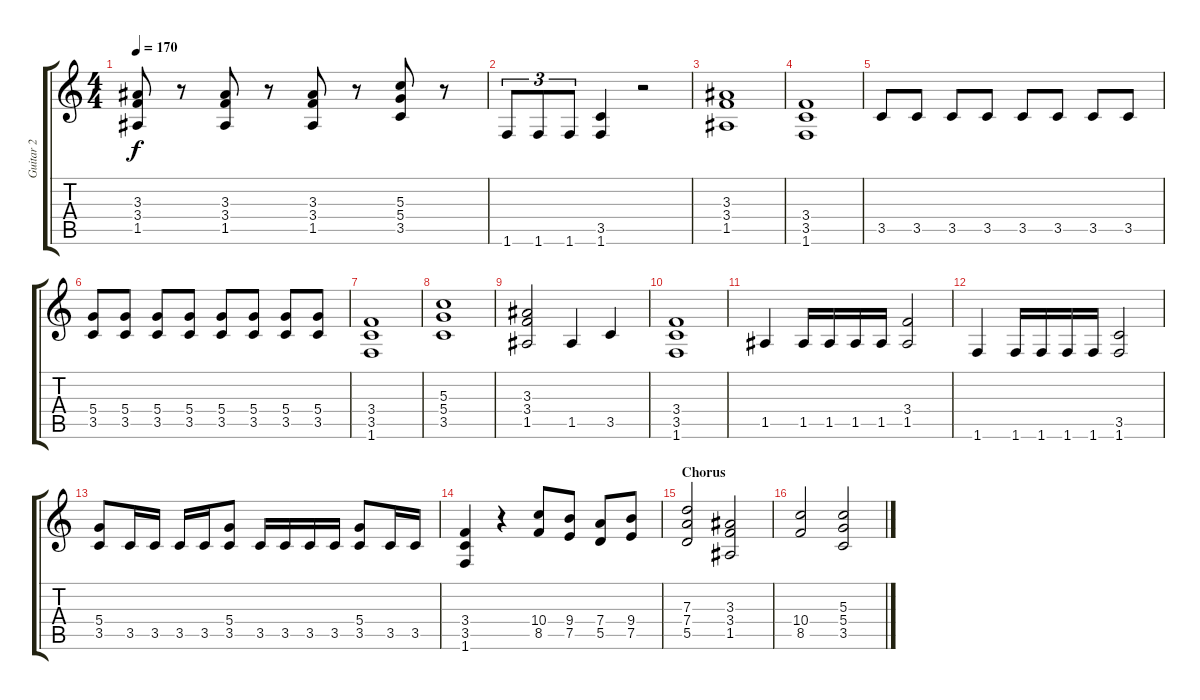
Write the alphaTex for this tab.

\track ("Guitar 2" "Guitar 2") {instrument distortionguitar}
\staff {score tabs}
\tuning (E4 B3 G3 D3 A2 E2) {hide}
\ts (4 4)
\tempo 170
\clef g2
\ks c
(3.3 3.4 1.5).8{dy f} r.8 (3.3 3.4 1.5).8 r.8 (3.3 3.4 1.5).8 r.8 (5.3 5.4 3.5).8 r.8 |
1.6.8{tu (3 2)} 1.6.8{tu (3 2)} 1.6.8{tu (3 2)} (3.5 1.6).4 r.2 |
(3.3 3.4 1.5).1 |
(3.4 3.5 1.6).1 |
3.5.8 3.5.8 3.5.8 3.5.8 3.5.8 3.5.8 3.5.8 3.5.8 |
(5.4 3.5).8 (5.4 3.5).8 (5.4 3.5).8 (5.4 3.5).8 (5.4 3.5).8 (5.4 3.5).8 (5.4 3.5).8 (5.4 3.5).8 |
\section ("" "")
(3.4 3.5 1.6).1 |
(5.3 5.4 3.5).1 |
(3.3 3.4 1.5).2 1.5.4 3.5.4 |
(3.4 3.5 1.6).1 |
1.5.4 1.5.16 1.5.16 1.5.16 1.5.16 (3.4 1.5).2 |
1.6.4 1.6.16 1.6.16 1.6.16 1.6.16 (3.5 1.6).2 |
(5.4 3.5).8 3.5.16 3.5.16 3.5.16 3.5.16 (5.4 3.5).8 3.5.16 3.5.16 3.5.16 3.5.16 (5.4 3.5).8 3.5.16 3.5.16 |
(3.4 3.5 1.6).4 r.4 (10.4 8.5).8 (9.4 7.5).8 (7.4 5.5).8 (9.4 7.5).8 |
\section ("" "Chorus")
(7.3 7.4 5.5).2 (3.3 3.4 1.5).2 |
(10.4 8.5).2 (5.3 5.4 3.5).2
